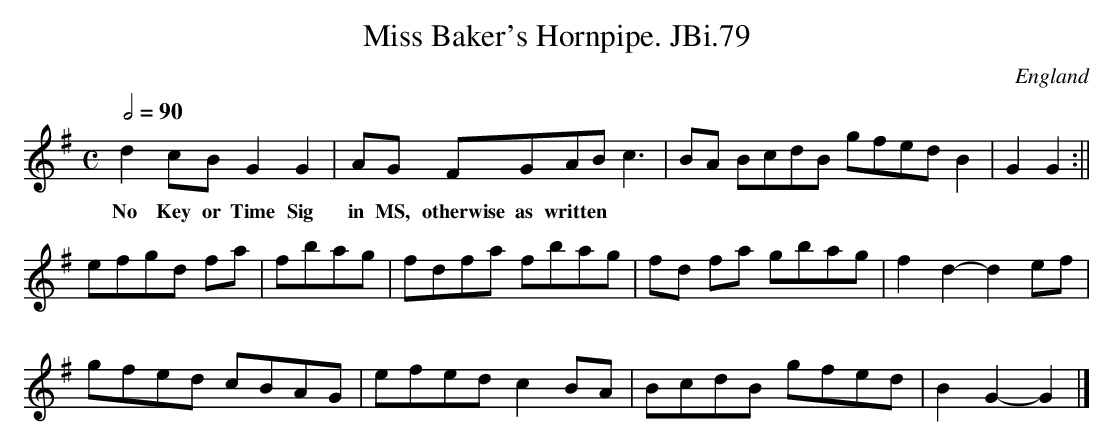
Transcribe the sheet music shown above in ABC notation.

X:1
T:Miss Baker's Hornpipe. JBi.79
L:1/8
M:C
O:England
Q:1/2=90
K:G
d2cBG2G2|AG FGABc3|BA BcdB gfedB2|G2G2:||!
w:No Key or Time Sig in MS, otherwise as written
efgd fa|fbag|fdfa fbag|fd fa gbag|f2d2-d2ef|!
gfed cBAG|efed c2BA|BcdB gfed|B2G2-G2|]
